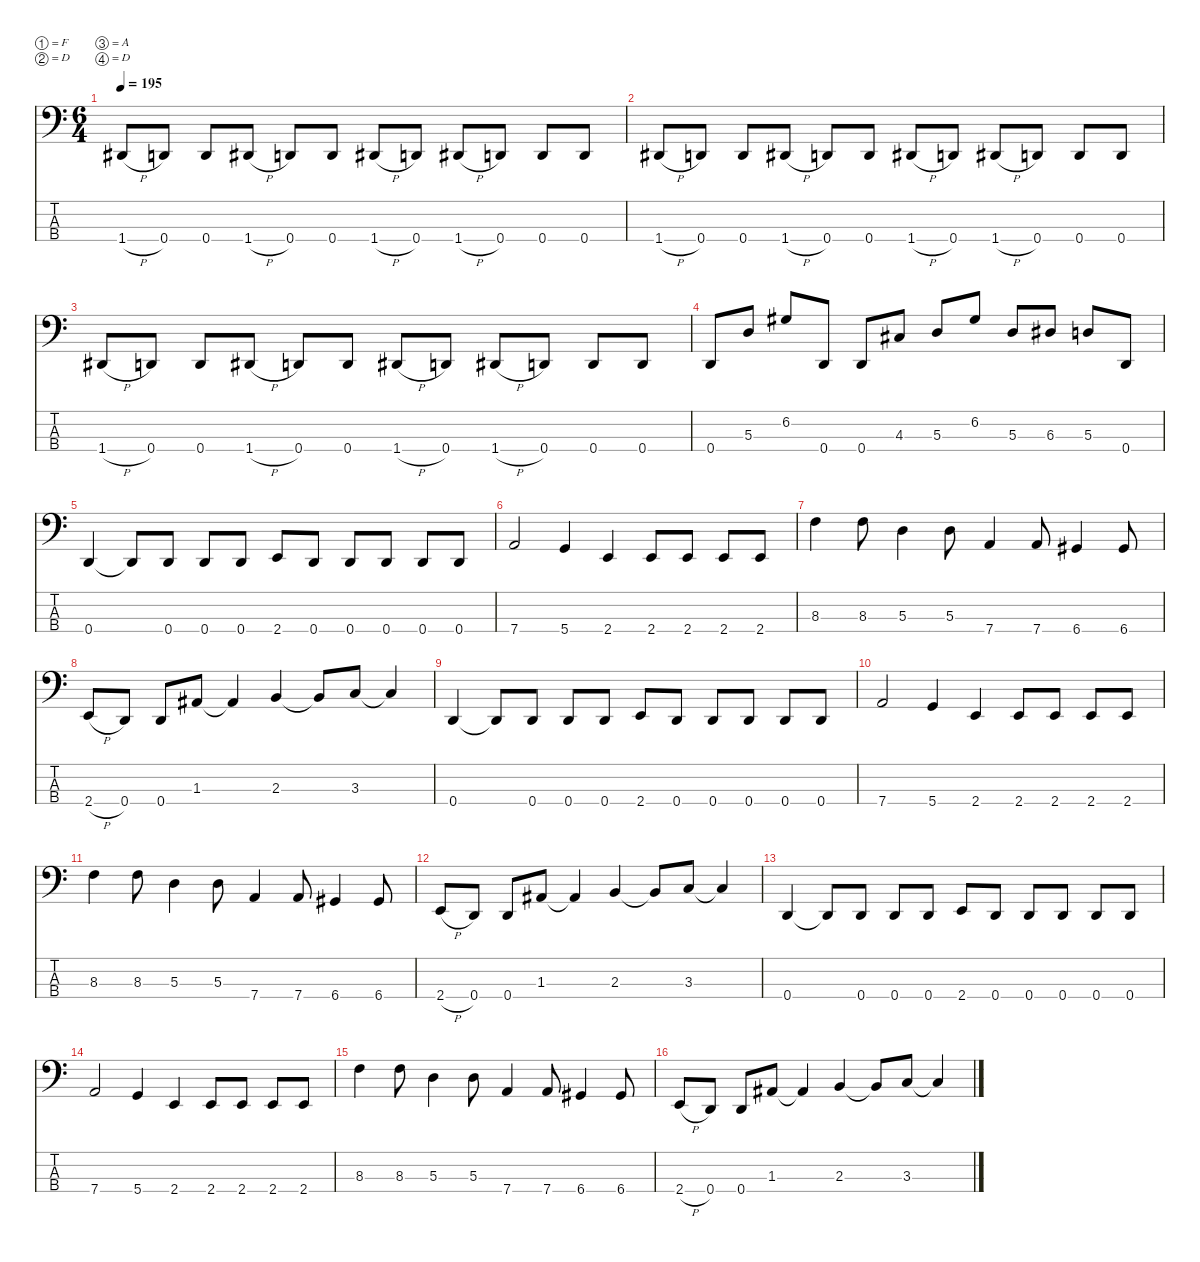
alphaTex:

\defaultSystemsLayout 4
\hideDynamics
\bracketExtendMode nobrackets
\singleTrackTrackNamePolicy hidden
\multiTrackTrackNamePolicy hidden
\firstSystemTrackNameMode fullname
\firstSystemTrackNameOrientation horizontal
\otherSystemsTrackNameOrientation horizontal
\track ("Bass" "el.bs.") {instrument electricbassfinger}
\staff {score tabs}
\tuning (F2 D2 A1 D1)
\ts (6 4)
\tempo 195
\clef f4
\ks c
1.4{h acc #}.8{dy f beam Up} 0.4.8{beam Up} 0.4.8{beam Up} 1.4{h acc #}.8{beam Up} 0.4.8{beam Up} 0.4.8{beam Up} 1.4{h acc #}.8{beam Up} 0.4.8{beam Up} 1.4{h acc #}.8{beam Up} 0.4.8{beam Up} 0.4.8{beam Up} 0.4.8{beam Up} |
1.4{h acc #}.8{beam Up} 0.4.8{beam Up} 0.4.8{beam Up} 1.4{h acc #}.8{beam Up} 0.4.8{beam Up} 0.4.8{beam Up} 1.4{h acc #}.8{beam Up} 0.4.8{beam Up} 1.4{h acc #}.8{beam Up} 0.4.8{beam Up} 0.4.8{beam Up} 0.4.8{beam Up} |
1.4{h acc #}.8{beam Up} 0.4.8{beam Up} 0.4.8{beam Up} 1.4{h acc #}.8{beam Up} 0.4.8{beam Up} 0.4.8{beam Up} 1.4{h acc #}.8{beam Up} 0.4.8{beam Up} 1.4{h acc #}.8{beam Up} 0.4.8{beam Up} 0.4.8{beam Up} 0.4.8{beam Up} |
0.4.8{beam Up} 5.3.8{beam Up} 6.2{acc #}.8{beam Up} 0.4.8{beam Up} 0.4.8{beam Up} 4.3{acc #}.8{beam Up} 5.3.8{beam Up} 6.2{acc #}.8{beam Up} 5.3.8{beam Up} 6.3{acc #}.8{beam Up} 5.3.8{beam Up} 0.4.8{beam Up} |
0.4.4{beam Up} 0.4{t}.8{beam Up} 0.4.8{beam Up} 0.4.8{beam Up} 0.4.8{beam Up} 2.4.8{beam Up} 0.4.8{beam Up} 0.4.8{beam Up} 0.4.8{beam Up} 0.4.8{beam Up} 0.4.8{beam Up} |
7.4.2{beam Up} 5.4.4{beam Up} 2.4.4{beam Up} 2.4.8{beam Up} 2.4.8{beam Up} 2.4.8{beam Up} 2.4.8{beam Up} |
8.3.4{beam Down} 8.3.8{beam Down} 5.3.4{beam Down} 5.3.8{beam Down} 7.4.4{beam Up} 7.4.8{beam Up} 6.4{acc #}.4{beam Up} 6.4{acc #}.8{beam Up} |
2.4{h}.8{beam Up} 0.4.8{beam Up} 0.4.8{beam Up} 1.3{acc #}.8{beam Up} 1.3{t acc #}.4{beam Up} 2.3.4{beam Up} 2.3{t}.8{beam Up} 3.3.8{beam Up} 3.3{t}.4{beam Up} |
0.4.4{beam Up} 0.4{t}.8{beam Up} 0.4.8{beam Up} 0.4.8{beam Up} 0.4.8{beam Up} 2.4.8{beam Up} 0.4.8{beam Up} 0.4.8{beam Up} 0.4.8{beam Up} 0.4.8{beam Up} 0.4.8{beam Up} |
7.4.2{beam Up} 5.4.4{beam Up} 2.4.4{beam Up} 2.4.8{beam Up} 2.4.8{beam Up} 2.4.8{beam Up} 2.4.8{beam Up} |
8.3.4{beam Down} 8.3.8{beam Down} 5.3.4{beam Down} 5.3.8{beam Down} 7.4.4{beam Up} 7.4.8{beam Up} 6.4{acc #}.4{beam Up} 6.4{acc #}.8{beam Up} |
2.4{h}.8{beam Up} 0.4.8{beam Up} 0.4.8{beam Up} 1.3{acc #}.8{beam Up} 1.3{t acc #}.4{beam Up} 2.3.4{beam Up} 2.3{t}.8{beam Up} 3.3.8{beam Up} 3.3{t}.4{beam Up} |
0.4.4{beam Up} 0.4{t}.8{beam Up} 0.4.8{beam Up} 0.4.8{beam Up} 0.4.8{beam Up} 2.4.8{beam Up} 0.4.8{beam Up} 0.4.8{beam Up} 0.4.8{beam Up} 0.4.8{beam Up} 0.4.8{beam Up} |
7.4.2{beam Up} 5.4.4{beam Up} 2.4.4{beam Up} 2.4.8{beam Up} 2.4.8{beam Up} 2.4.8{beam Up} 2.4.8{beam Up} |
8.3.4{beam Down} 8.3.8{beam Down} 5.3.4{beam Down} 5.3.8{beam Down} 7.4.4{beam Up} 7.4.8{beam Up} 6.4{acc #}.4{beam Up} 6.4{acc #}.8{beam Up} |
2.4{h}.8{beam Up} 0.4.8{beam Up} 0.4.8{beam Up} 1.3{acc #}.8{beam Up} 1.3{t acc #}.4{beam Up} 2.3.4{beam Up} 2.3{t}.8{beam Up} 3.3.8{beam Up} 3.3{t}.4{beam Up}
